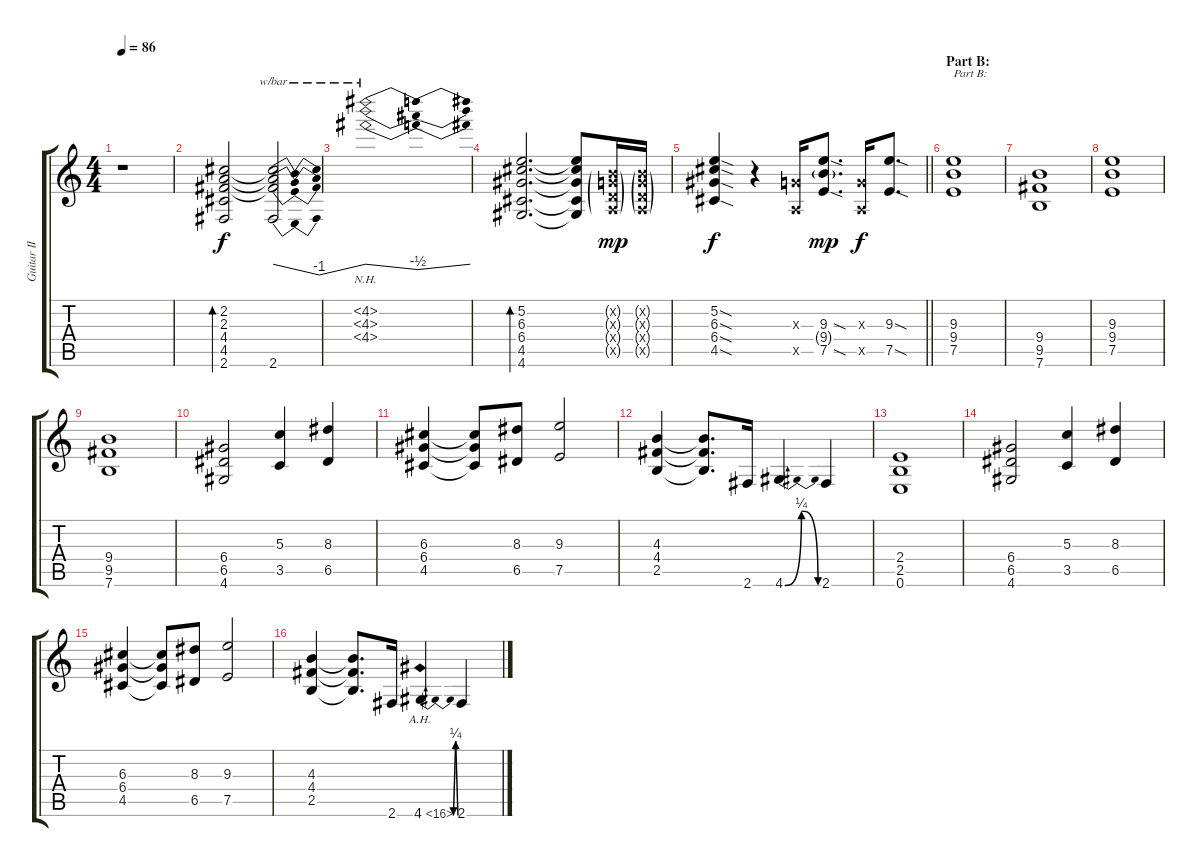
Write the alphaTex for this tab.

\track ("Guitar II" "Guitar II") {instrument distortionguitar}
\staff {score tabs}
\tuning (E4 B3 G3 D3 A2 E2) {hide}
\ts (4 4)
\tempo 86
\clef g2
\ks c
r.1{dy f} |
(2.2 2.3 4.4 4.5 2.6).2{bd 60} (2.2{t} 2.3{t} 4.4{t} 2.6).2{tbe (dip default 0 0 30 -4 60 0)} |
(4.2{nh} 4.3{nh} 4.4{nh}).1{tbe (dip default 0 0 30 -2 60 0)} |
(5.2 6.3 6.4 4.5 4.6).2{d bd 60} (5.2{t} 6.3{t} 6.4{t} 4.5{t} 4.6{t}).8 (0.2{g x} 0.3{g x} 0.4{g x} 0.5{g x}).16{dy mp} (0.2{g x} 0.3{g x} 0.4{g x} 0.5{g x}).16 |
\barLineRight lightlight
(5.2{sod} 6.3{sod} 6.4{sod} 4.5{sod}).4{dy f} r.4 (0.3{x} 0.5{x}).16 (9.3{sod} 9.4{g} 7.5{sod}).8{d dy mp} (0.3{x} 0.5{x}).16{dy f} (9.3{sod} 7.5{sod}).8{d} |
\section ("" "Part B:")
(9.3 9.4 7.5).1{txt "Part B:"} |
(9.4 9.5 7.6).1 |
(9.3 9.4 7.5).1 |
(9.4 9.5 7.6).1 |
(6.4 6.5 4.6).2 (5.3 3.5).4 (8.3 6.5).4 |
(6.3 6.4 4.5).4 (6.3{t} 6.4{t} 4.5{t}).8 (8.3 6.5).8 (9.3 7.5).2 |
(4.3 4.4 2.5).4 (4.3{t} 4.4{t} 2.5{t}).8{d} 2.6.16 4.6{be (bendrelease 0 0 15 1 45 1 60 0)}.4 2.6.4 |
(2.4 2.5 0.6).1 |
(6.4 6.5 4.6).2 (5.3 3.5).4 (8.3 6.5).4 |
(6.3 6.4 4.5).4 (6.3{t} 6.4{t} 4.5{t}).8 (8.3 6.5).8 (9.3 7.5).2 |
(4.3 4.4 2.5).4 (4.3{t} 4.4{t} 2.5{t}).8{d} 2.6.16 4.6{be (bendrelease 0 0 15 1 45 1 60 0) ah 12}.4 2.6.4
